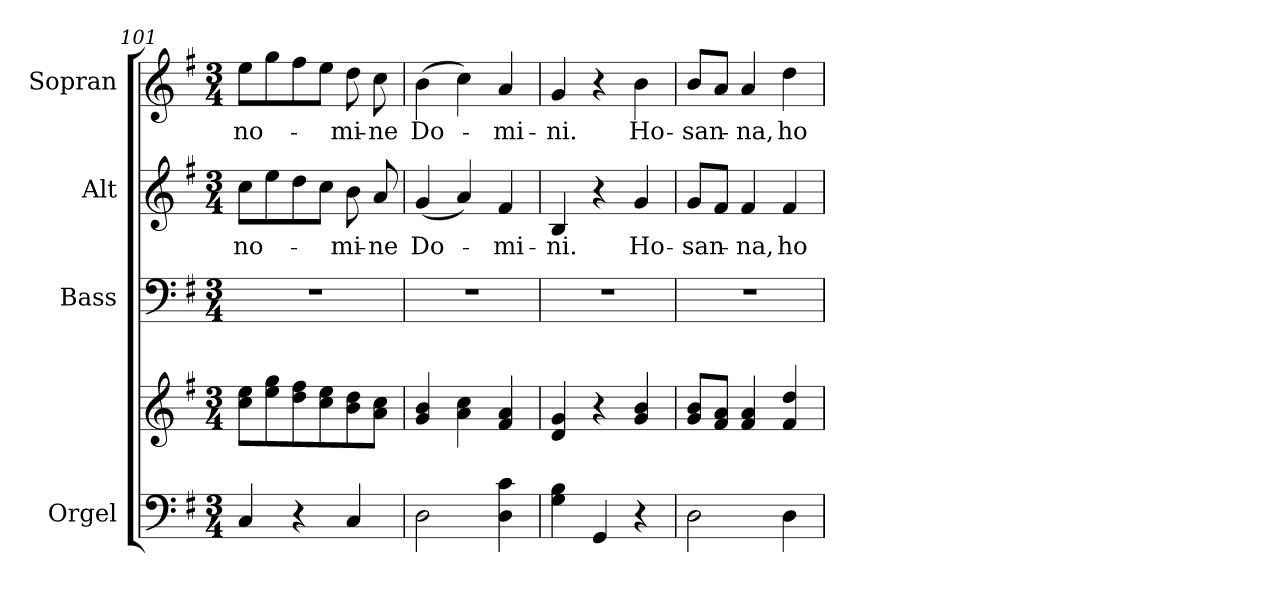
**kern	**kern	**kern	**kern	**text	**kern	**text
*part4	*part4	*part3	*part2	*part2	*part1	*part1
*staff5	*staff4	*staff3	*staff2	*staff2	*staff1	*staff1
*I"Orgel	*	*I"Bass	*I"Alt	*	*I"Sopran	*
*I'Org.	*	*I'B.	*I'A.	*	*I'S.	*
*clefF4	*clefG2	*clefF4	*clefG2	*	*clefG2	*
*k[f#]	*k[f#]	*k[f#]	*k[f#]	*	*k[f#]	*
*G:	*G:	*G:	*G:	*	*G:	*
*M3/4	*M3/4	*M3/4	*M3/4	*	*M3/4	*
=101	=101	=101	=101	=101	=101	=101
!	!	!	!	!LO:LY:b	!	!LO:LY:b
4C/	8cc\ 8ee\L	2.r	8cc\L	no-	8ee\L	no-
.	8ee\ 8gg\	.	8ee\	.	8gg\	.
4r	8dd\ 8ff#\	.	8dd\	.	8ff#\	.
.	8cc\ 8ee\	.	8cc\J	.	8ee\J	.
!	!	!	!	!LO:LY:b	!	!LO:LY:b
4C/	8b\ 8dd\	.	8b\	-mi-	8dd\	-mi-
!	!	!	!	!LO:LY:b	!	!LO:LY:b
.	8a\ 8cc\J	.	8a/	-ne	8cc\	-ne
=102	=102	=102	=102	=102	=102	=102
!	!	!	!	!LO:LY:b	!	!LO:LY:b
2D\	4g/ 4b/	2.r	(<4g/	Do-	(>4b\	Do-
.	4a\ 4cc\	.	4a/)	.	4cc\)	.
!	!	!	!	!LO:LY:b	!	!LO:LY:b
4D\ 4c\	4f#/ 4a/	.	4f#/	-mi-	4a/	-mi-
!!LO:LB:g=z
=103	=103	=103	=103	=103	=103	=103
!	!	!	!	!LO:LY:b	!	!LO:LY:b
4G\ 4B\	4d/ 4g/	2.r	4B/	-ni.	4g/	-ni.
4GG/	4r	.	4r	.	4r	.
!	!	!	!	!LO:LY:b	!	!LO:LY:b
4r	4g/ 4b/	.	4g/	Ho-	4b\	Ho-
=104	=104	=104	=104	=104	=104	=104
!	!	!	!	!LO:LY:b	!	!LO:LY:b
2D\	8g/ 8b/L	2.r	8g/L	-san-	8b/L	-san-
.	8f#/ 8a/J	.	8f#/J	.	8a/J	.
!	!	!	!	!LO:LY:b	!	!LO:LY:b
.	4f#/ 4a/	.	4f#/	-na,	4a/	-na,
!	!	!	!	!LO:LY:b	!	!LO:LY:b
4D\	4f#/ 4dd/	.	4f#/	ho-	4dd\	ho-
=	=	=	=	=	=	=
*-	*-	*-	*-	*-	*-	*-
